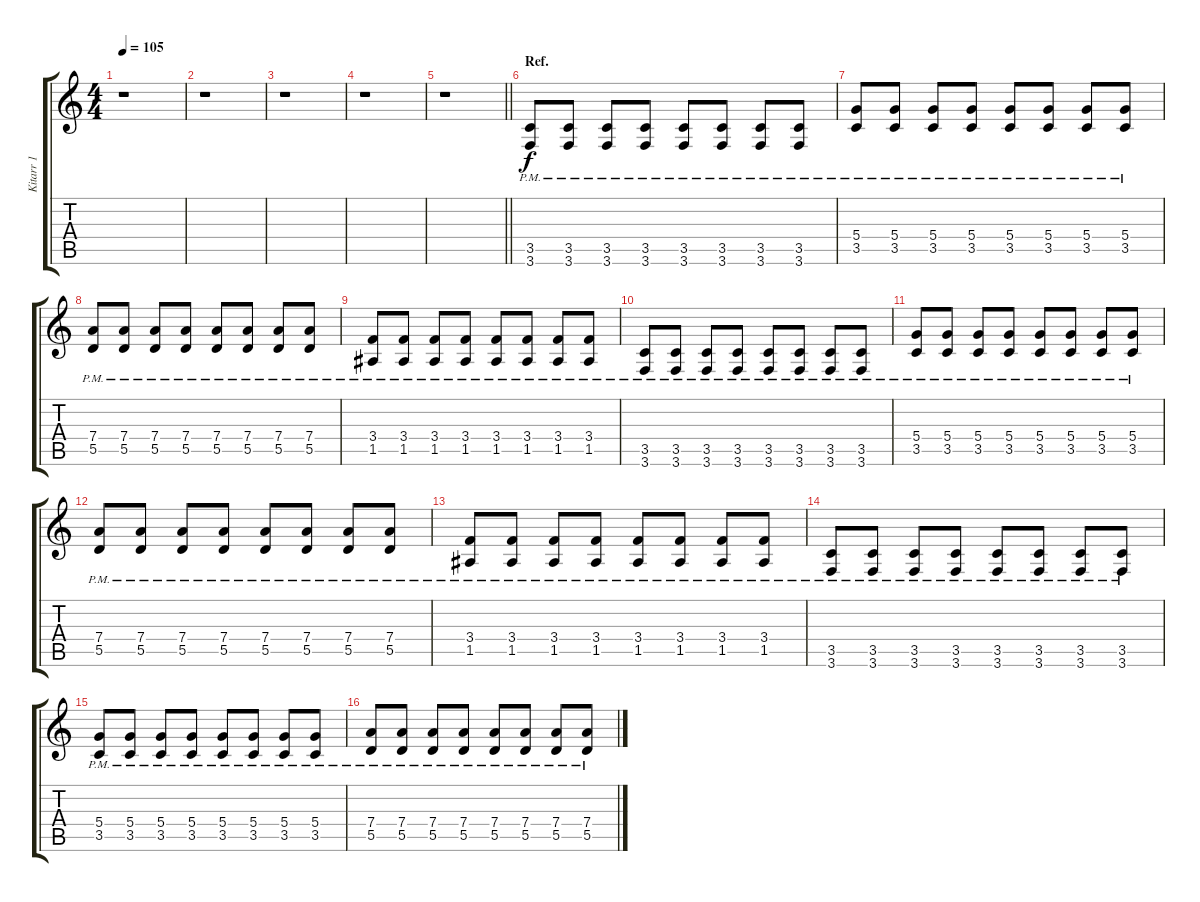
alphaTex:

\track ("Kitarr 1" "Kitarr 1") {instrument distortionguitar}
\staff {score tabs}
\tuning (E4 B3 G3 D3 A2 D2) {hide}
\ts (4 4)
\tempo 105
\clef g2
\ks c
r.1{dy f} |
r.1 |
r.1 |
r.1 |
\barLineRight lightlight
r.1 |
\section ("" "Ref.")
(3.5{pm} 3.6{pm}).8 (3.5{pm} 3.6{pm}).8 (3.5{pm} 3.6{pm}).8 (3.5{pm} 3.6{pm}).8 (3.5{pm} 3.6{pm}).8 (3.5{pm} 3.6{pm}).8 (3.5{pm} 3.6{pm}).8 (3.5{pm} 3.6{pm}).8 |
(5.4{pm} 3.5{pm}).8 (5.4{pm} 3.5{pm}).8 (5.4{pm} 3.5{pm}).8 (5.4{pm} 3.5{pm}).8 (5.4{pm} 3.5{pm}).8 (5.4{pm} 3.5{pm}).8 (5.4{pm} 3.5{pm}).8 (5.4{pm} 3.5{pm}).8 |
(7.4{pm} 5.5{pm}).8 (7.4{pm} 5.5{pm}).8 (7.4{pm} 5.5{pm}).8 (7.4{pm} 5.5{pm}).8 (7.4{pm} 5.5{pm}).8 (7.4{pm} 5.5{pm}).8 (7.4{pm} 5.5{pm}).8 (7.4{pm} 5.5{pm}).8 |
(3.4{pm} 1.5{pm}).8 (3.4{pm} 1.5{pm}).8 (3.4{pm} 1.5{pm}).8 (3.4{pm} 1.5{pm}).8 (3.4{pm} 1.5{pm}).8 (3.4{pm} 1.5{pm}).8 (3.4{pm} 1.5{pm}).8 (3.4{pm} 1.5{pm}).8 |
(3.5{pm} 3.6{pm}).8 (3.5{pm} 3.6{pm}).8 (3.5{pm} 3.6{pm}).8 (3.5{pm} 3.6{pm}).8 (3.5{pm} 3.6{pm}).8 (3.5{pm} 3.6{pm}).8 (3.5{pm} 3.6{pm}).8 (3.5{pm} 3.6{pm}).8 |
(5.4{pm} 3.5{pm}).8 (5.4{pm} 3.5{pm}).8 (5.4{pm} 3.5{pm}).8 (5.4{pm} 3.5{pm}).8 (5.4{pm} 3.5{pm}).8 (5.4{pm} 3.5{pm}).8 (5.4{pm} 3.5{pm}).8 (5.4{pm} 3.5{pm}).8 |
(7.4{pm} 5.5{pm}).8 (7.4{pm} 5.5{pm}).8 (7.4{pm} 5.5{pm}).8 (7.4{pm} 5.5{pm}).8 (7.4{pm} 5.5{pm}).8 (7.4{pm} 5.5{pm}).8 (7.4{pm} 5.5{pm}).8 (7.4{pm} 5.5{pm}).8 |
(3.4{pm} 1.5{pm}).8 (3.4{pm} 1.5{pm}).8 (3.4{pm} 1.5{pm}).8 (3.4{pm} 1.5{pm}).8 (3.4{pm} 1.5{pm}).8 (3.4{pm} 1.5{pm}).8 (3.4{pm} 1.5{pm}).8 (3.4{pm} 1.5{pm}).8 |
(3.5{pm} 3.6{pm}).8 (3.5{pm} 3.6{pm}).8 (3.5{pm} 3.6{pm}).8 (3.5{pm} 3.6{pm}).8 (3.5{pm} 3.6{pm}).8 (3.5{pm} 3.6{pm}).8 (3.5{pm} 3.6{pm}).8 (3.5{pm} 3.6{pm}).8 |
(5.4{pm} 3.5{pm}).8 (5.4{pm} 3.5{pm}).8 (5.4{pm} 3.5{pm}).8 (5.4{pm} 3.5{pm}).8 (5.4{pm} 3.5{pm}).8 (5.4{pm} 3.5{pm}).8 (5.4{pm} 3.5{pm}).8 (5.4{pm} 3.5{pm}).8 |
(7.4{pm} 5.5{pm}).8 (7.4{pm} 5.5{pm}).8 (7.4{pm} 5.5{pm}).8 (7.4{pm} 5.5{pm}).8 (7.4{pm} 5.5{pm}).8 (7.4{pm} 5.5{pm}).8 (7.4{pm} 5.5{pm}).8 (7.4{pm} 5.5{pm}).8
